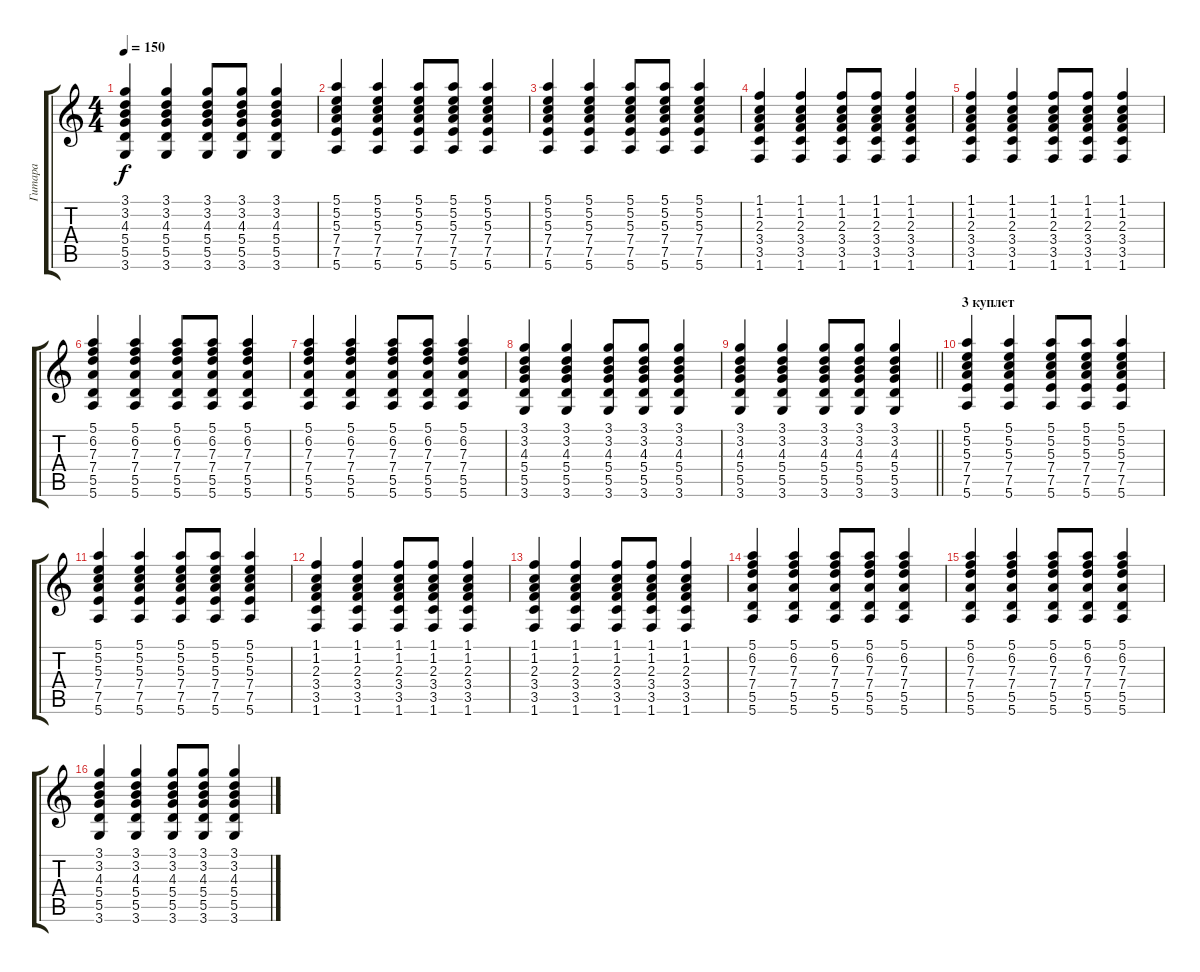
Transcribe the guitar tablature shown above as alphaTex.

\track ("Гитара" "Гитара") {instrument acousticguitarsteel}
\staff {score tabs}
\tuning (E4 B3 G3 D3 A2 E2) {hide}
\ts (4 4)
\tempo 150
\clef g2
\ks c
(3.1 3.2 4.3 5.4 5.5 3.6).4{dy f} (3.1 3.2 4.3 5.4 5.5 3.6).4 (3.1 3.2 4.3 5.4 5.5 3.6).8 (3.1 3.2 4.3 5.4 5.5 3.6).8 (3.1 3.2 4.3 5.4 5.5 3.6).4 |
(5.1 5.2 5.3 7.4 7.5 5.6).4 (5.1 5.2 5.3 7.4 7.5 5.6).4 (5.1 5.2 5.3 7.4 7.5 5.6).8 (5.1 5.2 5.3 7.4 7.5 5.6).8 (5.1 5.2 5.3 7.4 7.5 5.6).4 |
(5.1 5.2 5.3 7.4 7.5 5.6).4 (5.1 5.2 5.3 7.4 7.5 5.6).4 (5.1 5.2 5.3 7.4 7.5 5.6).8 (5.1 5.2 5.3 7.4 7.5 5.6).8 (5.1 5.2 5.3 7.4 7.5 5.6).4 |
(1.1 1.2 2.3 3.4 3.5 1.6).4 (1.1 1.2 2.3 3.4 3.5 1.6).4 (1.1 1.2 2.3 3.4 3.5 1.6).8 (1.1 1.2 2.3 3.4 3.5 1.6).8 (1.1 1.2 2.3 3.4 3.5 1.6).4 |
(1.1 1.2 2.3 3.4 3.5 1.6).4 (1.1 1.2 2.3 3.4 3.5 1.6).4 (1.1 1.2 2.3 3.4 3.5 1.6).8 (1.1 1.2 2.3 3.4 3.5 1.6).8 (1.1 1.2 2.3 3.4 3.5 1.6).4 |
(5.1 6.2 7.3 7.4 5.5 5.6).4 (5.1 6.2 7.3 7.4 5.5 5.6).4 (5.1 6.2 7.3 7.4 5.5 5.6).8 (5.1 6.2 7.3 7.4 5.5 5.6).8 (5.1 6.2 7.3 7.4 5.5 5.6).4 |
(5.1 6.2 7.3 7.4 5.5 5.6).4 (5.1 6.2 7.3 7.4 5.5 5.6).4 (5.1 6.2 7.3 7.4 5.5 5.6).8 (5.1 6.2 7.3 7.4 5.5 5.6).8 (5.1 6.2 7.3 7.4 5.5 5.6).4 |
(3.1 3.2 4.3 5.4 5.5 3.6).4 (3.1 3.2 4.3 5.4 5.5 3.6).4 (3.1 3.2 4.3 5.4 5.5 3.6).8 (3.1 3.2 4.3 5.4 5.5 3.6).8 (3.1 3.2 4.3 5.4 5.5 3.6).4 |
\barLineRight lightlight
(3.1 3.2 4.3 5.4 5.5 3.6).4 (3.1 3.2 4.3 5.4 5.5 3.6).4 (3.1 3.2 4.3 5.4 5.5 3.6).8 (3.1 3.2 4.3 5.4 5.5 3.6).8 (3.1 3.2 4.3 5.4 5.5 3.6).4 |
\section ("" "3 куплет")
(5.1 5.2 5.3 7.4 7.5 5.6).4 (5.1 5.2 5.3 7.4 7.5 5.6).4 (5.1 5.2 5.3 7.4 7.5 5.6).8 (5.1 5.2 5.3 7.4 7.5 5.6).8 (5.1 5.2 5.3 7.4 7.5 5.6).4 |
(5.1 5.2 5.3 7.4 7.5 5.6).4 (5.1 5.2 5.3 7.4 7.5 5.6).4 (5.1 5.2 5.3 7.4 7.5 5.6).8 (5.1 5.2 5.3 7.4 7.5 5.6).8 (5.1 5.2 5.3 7.4 7.5 5.6).4 |
(1.1 1.2 2.3 3.4 3.5 1.6).4 (1.1 1.2 2.3 3.4 3.5 1.6).4 (1.1 1.2 2.3 3.4 3.5 1.6).8 (1.1 1.2 2.3 3.4 3.5 1.6).8 (1.1 1.2 2.3 3.4 3.5 1.6).4 |
(1.1 1.2 2.3 3.4 3.5 1.6).4 (1.1 1.2 2.3 3.4 3.5 1.6).4 (1.1 1.2 2.3 3.4 3.5 1.6).8 (1.1 1.2 2.3 3.4 3.5 1.6).8 (1.1 1.2 2.3 3.4 3.5 1.6).4 |
(5.1 6.2 7.3 7.4 5.5 5.6).4 (5.1 6.2 7.3 7.4 5.5 5.6).4 (5.1 6.2 7.3 7.4 5.5 5.6).8 (5.1 6.2 7.3 7.4 5.5 5.6).8 (5.1 6.2 7.3 7.4 5.5 5.6).4 |
(5.1 6.2 7.3 7.4 5.5 5.6).4 (5.1 6.2 7.3 7.4 5.5 5.6).4 (5.1 6.2 7.3 7.4 5.5 5.6).8 (5.1 6.2 7.3 7.4 5.5 5.6).8 (5.1 6.2 7.3 7.4 5.5 5.6).4 |
(3.1 3.2 4.3 5.4 5.5 3.6).4 (3.1 3.2 4.3 5.4 5.5 3.6).4 (3.1 3.2 4.3 5.4 5.5 3.6).8 (3.1 3.2 4.3 5.4 5.5 3.6).8 (3.1 3.2 4.3 5.4 5.5 3.6).4
